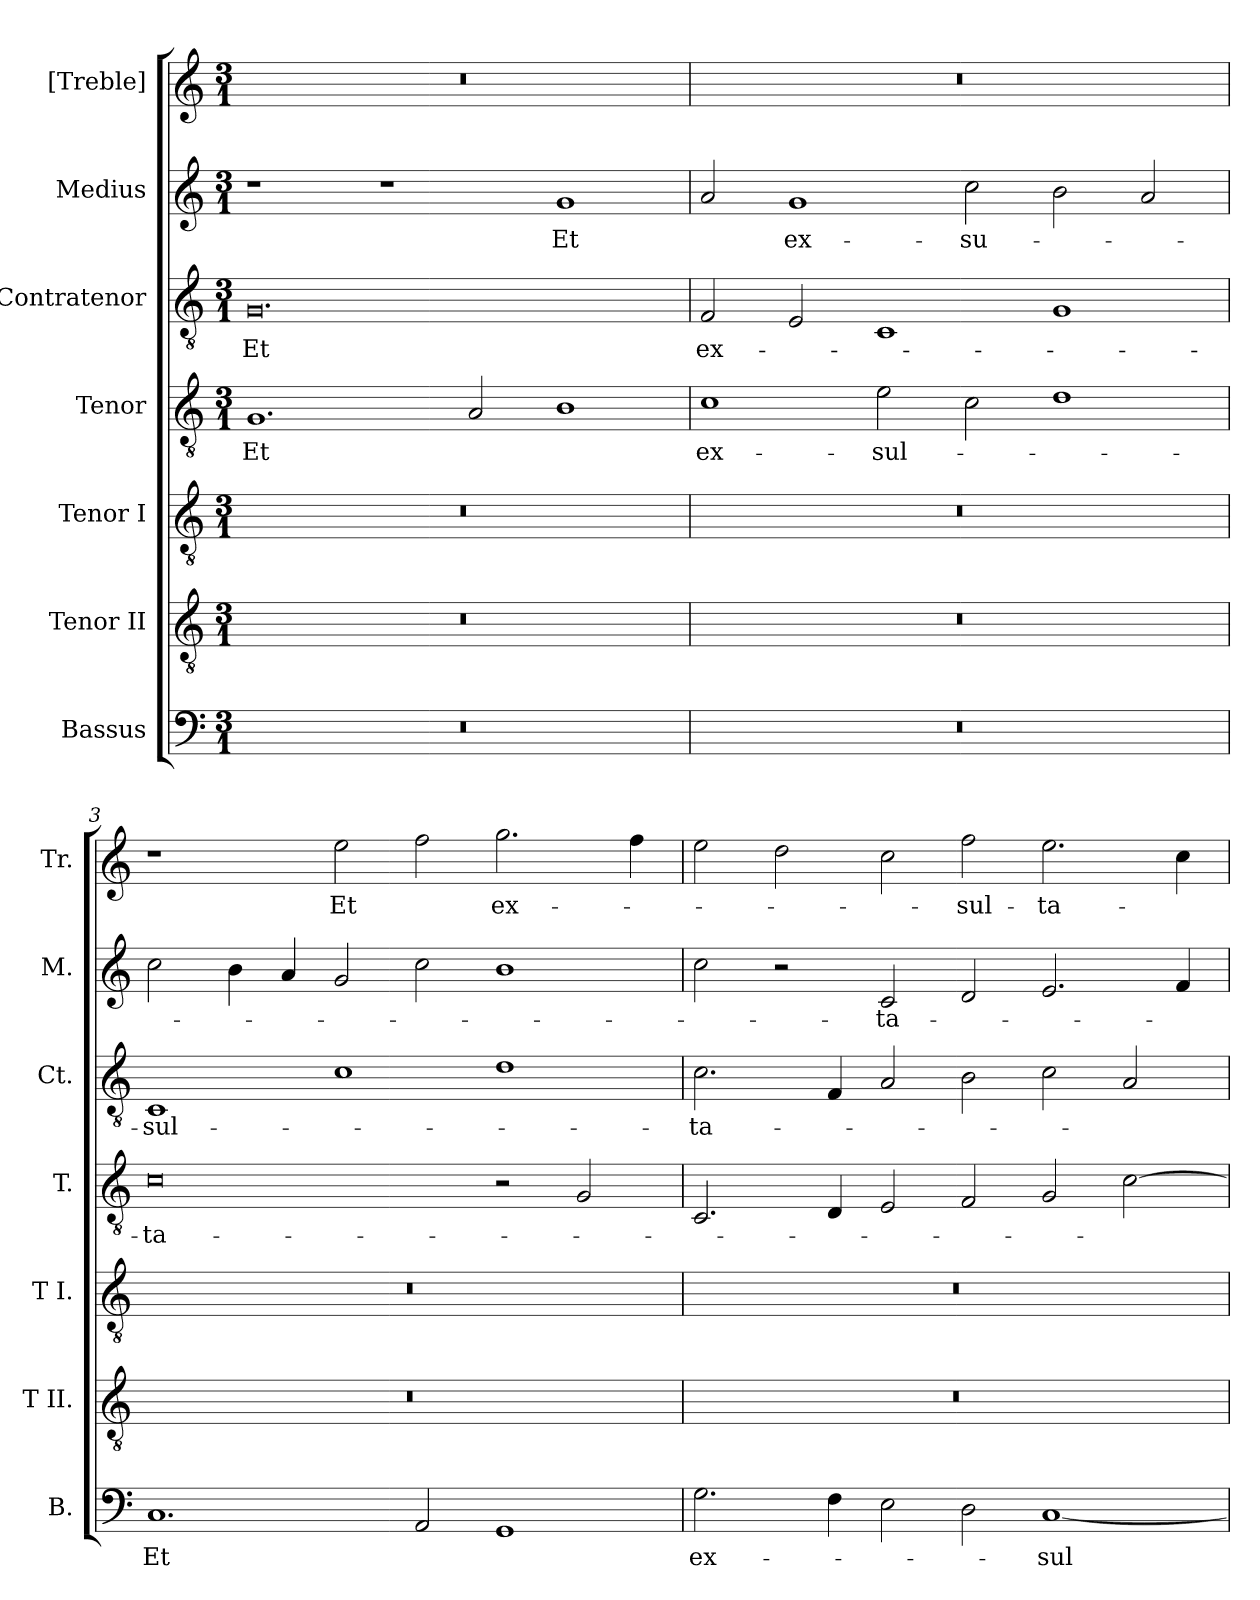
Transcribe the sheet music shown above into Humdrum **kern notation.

**kern	**text	**kern	**kern	**kern	**text	**kern	**text	**kern	**text	**kern	**text
*part7	*part7	*part6	*part5	*part4	*part4	*part3	*part3	*part2	*part2	*part1	*part1
*staff7	*staff7	*staff6	*staff5	*staff4	*staff4	*staff3	*staff3	*staff2	*staff2	*staff1	*staff1
*I"Bassus	*	*I"Tenor II	*I"Tenor I	*I"Tenor	*	*I"Contratenor	*	*I"Medius	*	*I"[Treble]	*
*I'B.	*	*I'T II.	*I'T I.	*I'T.	*	*I'Ct.	*	*I'M.	*	*I'Tr.	*
!!LO:PB:g=z
*clefF4	*	*clefGv2	*clefGv2	*clefGv2	*	*clefGv2	*	*clefG2	*	*clefG2	*
*	*	*ITrd7c12	*ITrd7c12	*ITrd7c12	*	*ITrd7c12	*	*	*	*	*
*k[]	*	*k[]	*k[]	*k[]	*	*k[]	*	*k[]	*	*k[]	*
*C:	*	*C:	*C:	*C:	*	*C:	*	*C:	*	*C:	*
*M3/1	*	*M3/1	*M3/1	*M3/1	*	*M3/1	*	*M3/1	*	*M3/1	*
=1	=1	=1	=1	=1	=1	=1	=1	=1	=1	=1	=1
!LO:N:vis=1	!	!LO:N:vis=1	!LO:N:vis=1	!	!	!	!	!	!	!	!
!	!	!	!	!	!LO:LY:b:color=#000000	!	!	!	!	!	!
!	!	!	!	!	!	!	!LO:LY:b:color=#000000	!	!	!LO:N:vis=1	!
0.r	.	0.r	0.r	1.GGi	Et	0.GGi	Et	1r	.	0.r	.
.	.	.	.	.	.	.	.	1r	.	.	.
.	.	.	.	2AAi/	.	.	.	.	.	.	.
!	!	!	!	!	!	!	!	!	!LO:LY:b:color=#000000	!	!
.	.	.	.	1BBi	.	.	.	1gi	Et	.	.
=2`	=2`	=2`	=2`	=2`	=2`	=2`	=2`	=2`	=2`	=2`	=2`
!LO:N:vis=1	!	!LO:N:vis=1	!LO:N:vis=1	!	!	!	!	!	!	!	!
!	!	!	!	!	!LO:LY:b:color=#000000	!	!	!	!	!	!
!	!	!	!	!	!	!	!LO:LY:b:color=#000000	!	!	!LO:N:vis=1	!
0.r	.	0.r	0.r	1Ci	ex-	2FFi/	ex-	2ai/	.	0.r	.
!	!	!	!	!	!	!	!	!	!LO:LY:b:color=#000000	!	!
.	.	.	.	.	.	2EEi/	.	1gi	ex-	.	.
!	!	!	!	!	!LO:LY:b:color=#000000	!	!	!	!	!	!
.	.	.	.	2Ei\	-sul-	1CCi	.	.	.	.	.
!	!	!	!	!	!	!	!	!	!LO:LY:b:color=#000000	!	!
.	.	.	.	2Ci\	.	.	.	2cci\	-su-	.	.
.	.	.	.	1Di	.	1GGi	.	2bi\	.	.	.
.	.	.	.	.	.	.	.	2ai/	.	.	.
=3`	=3`	=3`	=3`	=3`	=3`	=3`	=3`	=3`	=3`	=3`	=3`
!	!LO:LY:b:color=#000000	!LO:N:vis=1	!LO:N:vis=1	!	!	!	!	!	!	!	!
!	!	!	!	!	!LO:LY:b:color=#000000	!	!	!	!	!	!
!	!	!	!	!	!	!	!LO:LY:b:color=#000000	!	!	!	!
1.Ci	Et	0.r	0.r	0Ci	-ta-	1CCi	-sul-	2cci\	.	1r	.
.	.	.	.	.	.	.	.	4bi\	.	.	.
.	.	.	.	.	.	.	.	4ai/	.	.	.
!	!	!	!	!	!	!	!	!	!	!	!LO:LY:b:color=#000000
.	.	.	.	.	.	1Ci	.	2gi/	.	2eei\	Et
2AAi/	.	.	.	.	.	.	.	2cci\	.	2ffi\	.
!	!	!	!	!	!	!	!	!	!	!	!LO:LY:b:color=#000000
1GGi	.	.	.	2r	.	1Di	.	1bi	.	2.ggi\	ex-
.	.	.	.	2GGi/	.	.	.	.	.	.	.
.	.	.	.	.	.	.	.	.	.	4ffi\	.
!!LO:LB:g=z
=4`	=4`	=4`	=4`	=4`	=4`	=4`	=4`	=4`	=4`	=4`	=4`
!	!LO:LY:b:color=#000000	!LO:N:vis=1	!LO:N:vis=1	!	!	!	!	!	!	!	!
!	!	!	!	!	!	!	!LO:LY:b:color=#000000	!	!	!	!
2.Gi\	ex-	0.r	0.r	2.CCi/	.	2.Ci\	-ta-	2cci\	.	2eei\	.
.	.	.	.	.	.	.	.	2r	.	2ddi\	.
4Fi\	.	.	.	4DDi/	.	4FFi/	.	.	.	.	.
!	!	!	!	!	!	!	!	!	!LO:LY:b:color=#000000	!	!
2Ei\	.	.	.	2EEi/	.	2AAi/	.	2ci/	-ta-	2cci\	.
!	!	!	!	!	!	!	!	!	!	!	!LO:LY:b:color=#000000
2Di\	.	.	.	2FFi/	.	2BBi\	.	2di/	.	2ffi\	-sul-
!	!LO:LY:b:color=#000000	!	!	!	!	!	!	!	!	!	!
!	!	!	!	!	!	!	!	!	!	!	!LO:LY:b:color=#000000
[<1Ci	-sul-	.	.	2GGi/	.	2Ci\	.	2.ei/	.	2.eei\	-ta-
.	.	.	.	[>2Ci\	.	2AAi/	.	.	.	.	.
.	.	.	.	.	.	.	.	4fi/	.	4cci\	.
=`	=`	=`	=`	=`	=`	=`	=`	=`	=`	=`	=`
*-	*-	*-	*-	*-	*-	*-	*-	*-	*-	*-	*-
